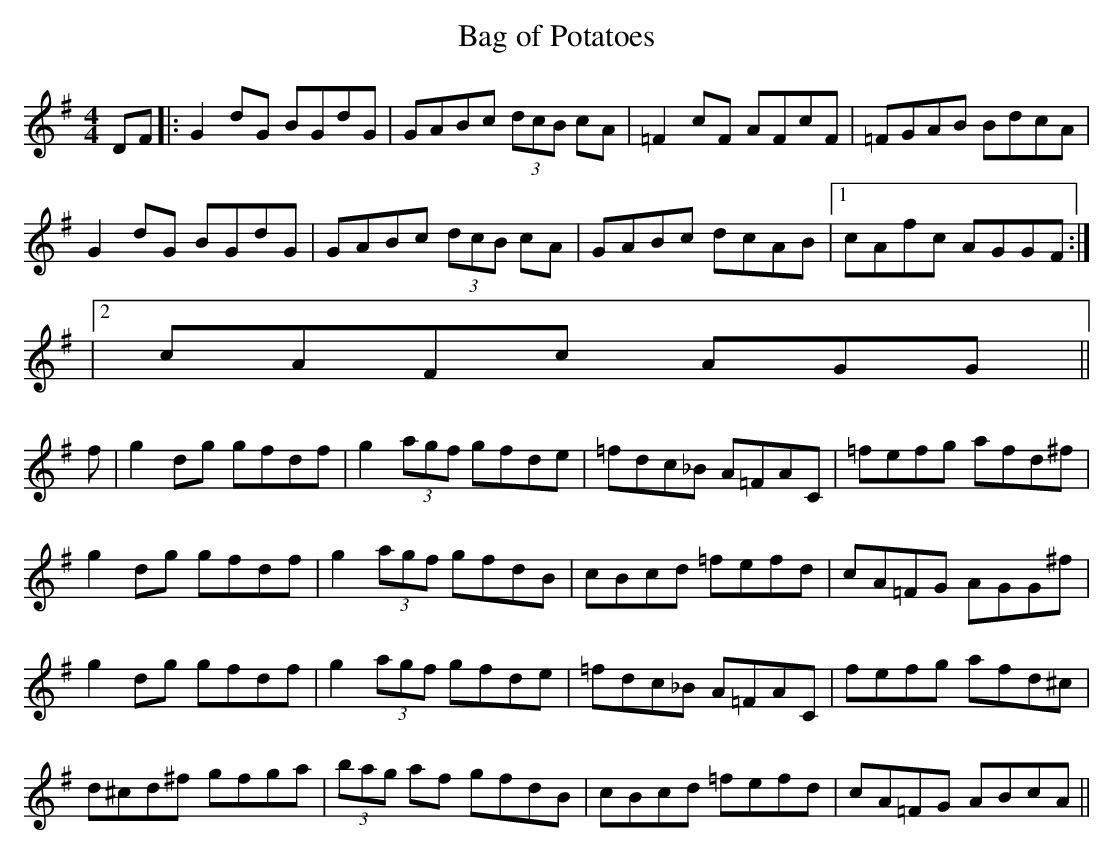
X:1
T: Bag of Potatoes
M: 4/4
L: 1/8
K: G
DF|: G2 dG BGdG|GABc (3dcB cA|=F2 cF AFcF|=FGAB BdcA|
G2 dG BGdG|GABc (3dcB cA|GABc dcAB|1 cAfc AGGF :|
|2 cAFc AGG||
f|g2 dg gfdf|g2 (3agf gfde|=fdc_B A=FAC|=fefg afd^f|
g2 dg gfdf|g2 (3agf gfdB|cBcd =fefd|cA=FG AGG^f|
g2 dg gfdf|g2 (3agf gfde|=fdc_B A=FAC|fefg afd^c|
d^cd^f gfga|(3bag af gfdB|cBcd =fefd|cA=FG ABcA ||
